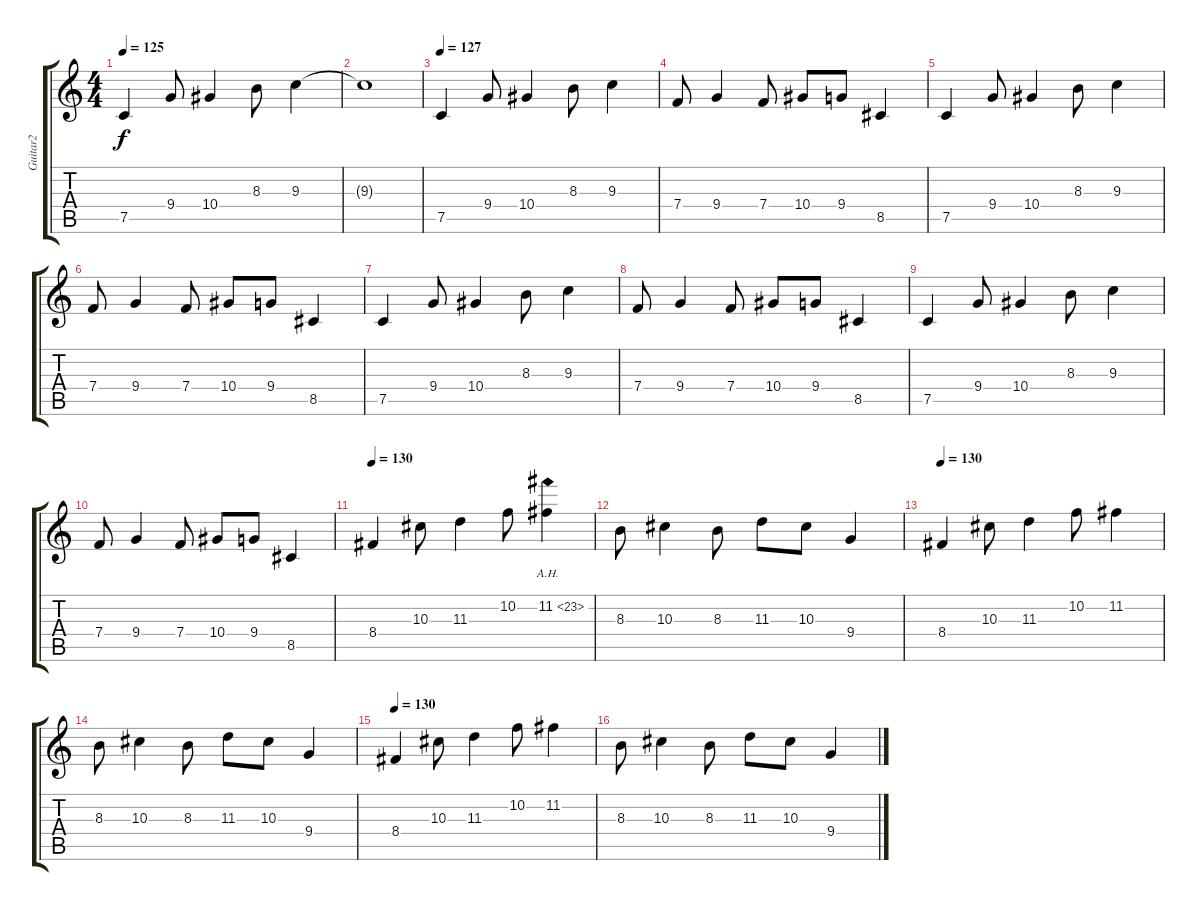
\track ("Guitar2" "Guitar2") {instrument distortionguitar}
\staff {score tabs}
\tuning (C4 G3 Eb3 Bb2 F2 C2) {hide}
\ts (4 4)
\tempo 125
\clef g2
\ks c
7.5.4{dy f} 9.4.8 10.4.4 8.3.8 9.3.4 |
9.3{t}.1 |
\tempo 127
7.5.4 9.4.8 10.4.4 8.3.8 9.3.4 |
7.4.8 9.4.4 7.4.8 10.4.8 9.4.8 8.5.4 |
7.5.4 9.4.8 10.4.4 8.3.8 9.3.4 |
7.4.8 9.4.4 7.4.8 10.4.8 9.4.8 8.5.4 |
7.5.4 9.4.8 10.4.4 8.3.8 9.3.4 |
7.4.8 9.4.4 7.4.8 10.4.8 9.4.8 8.5.4 |
7.5.4 9.4.8 10.4.4 8.3.8 9.3.4 |
7.4.8 9.4.4 7.4.8 10.4.8 9.4.8 8.5.4 |
\tempo 130
8.4.4 10.3.8 11.3.4 10.2.8 11.2{ah 12}.4 |
8.3.8 10.3.4 8.3.8 11.3.8 10.3.8 9.4.4 |
\tempo 130
8.4.4 10.3.8 11.3.4 10.2.8 11.2.4 |
8.3.8 10.3.4 8.3.8 11.3.8 10.3.8 9.4.4 |
\tempo 130
8.4.4 10.3.8 11.3.4 10.2.8 11.2.4 |
8.3.8 10.3.4 8.3.8 11.3.8 10.3.8 9.4.4
